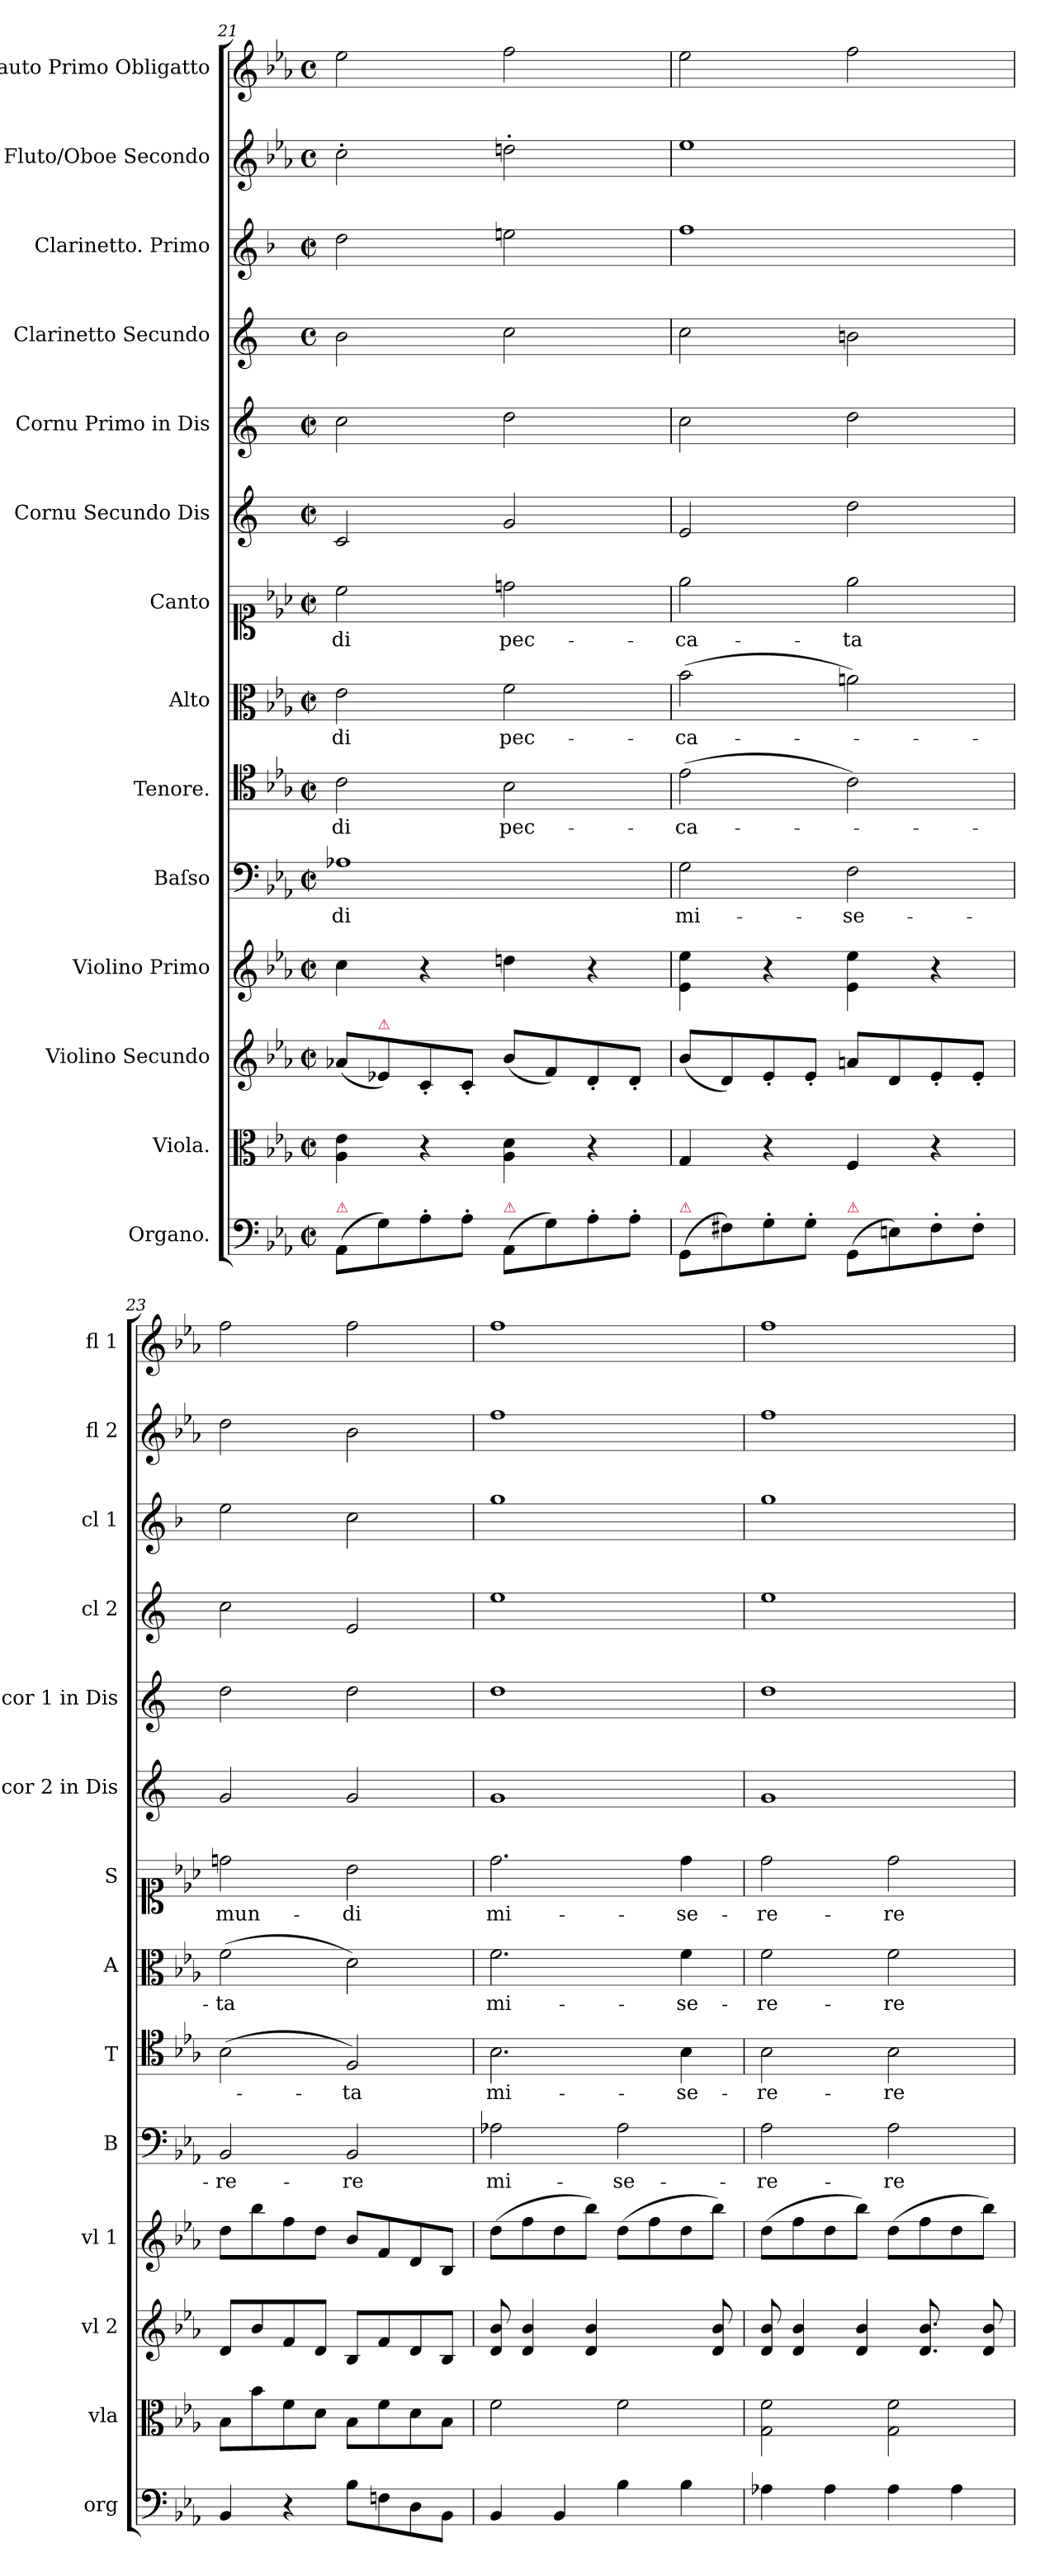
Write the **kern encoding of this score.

**kern	**kern	**kern	**kern	**dynam	**kern	**text	**kern	**text	**kern	**text	**kern	**text	**kern	**kern	**kern	**kern	**kern	**kern
*part14	*part13	*part12	*part11	*part11	*part10	*part10	*part9	*part9	*part8	*part8	*part7	*part7	*part6	*part5	*part4	*part3	*part2	*part1
*staff14	*staff13	*staff12	*staff11	*staff11	*staff10	*staff10	*staff9	*staff9	*staff8	*staff8	*staff7	*staff7	*staff6	*staff5	*staff4	*staff3	*staff2	*staff1
*I"Organo.	*I"Viola.	*I"Violino Secundo	*I"Violino Primo	*	*I"Baſso	*	*I"Tenore.	*	*I"Alto	*	*I"Canto	*	*I"Cornu Secundo Dis	*I"Cornu Primo in Dis	*I"Clarinetto Secundo	*I"Clarinetto. Primo	*I"Fluto/Oboe Secondo	*I"Flauto Primo Obligatto
*I'org	*I'vla	*I'vl 2	*I'vl 1	*	*I'B	*	*I'T	*	*I'A	*	*I'S	*	*I'cor 2 in Dis	*I'cor 1 in Dis	*I'cl 2	*I'cl 1	*I'fl 2	*I'fl 1
*clefF4	*clefC3	*clefG2	*clefG2	*	*clefF4	*	*clefC4	*	*clefC3	*	*clefC1	*	*clefG2	*clefG2	*clefG2	*clefG2	*clefG2	*clefG2
*	*	*	*	*	*	*	*	*	*	*	*	*	*ITrd-2c-3	*ITrd-2c-3	*ITrd1c2	*ITrd1c2	*	*
*k[b-e-a-]	*k[b-e-a-]	*k[b-e-a-]	*k[b-e-a-]	*	*k[b-e-a-]	*	*k[b-e-a-]	*	*k[b-e-a-]	*	*k[b-e-a-]	*	*k[b-e-a-]	*k[b-e-a-]	*k[b-e-]	*k[b-e-a-]	*k[b-e-a-]	*k[b-e-a-]
*E-:	*E-:	*E-:	*E-:	*	*E-:	*	*E-:	*	*E-:	*	*E-:	*	*	*	*	*E-:	*E-:	*E-:
*M2/2	*M2/2	*M2/2	*M2/2	*	*M2/2	*	*M2/2	*	*M2/2	*	*M2/2	*	*M2/2	*M2/2	*M2/2	*M2/2	*M2/2	*M2/2
*met(c|)	*met(c|)	*met(c|)	*met(c|)	*	*met(c|)	*	*met(c|)	*	*met(c|)	*	*met(c|)	*	*met(c|)	*met(c|)	*met(c)	*met(c|)	*met(c)	*met(c)
=21	=21	=21	=21	=21	=21	=21	=21	=21	=21	=21	=21	=21	=21	=21	=21	=21	=21	=21
!LO:TX:a:color=crimson:t=⚠	!	!	!	!	!	!	!	!	!	!	!	!	!	!	!	!	!	!
(8AA-/L	4A-\ 4e-\	(8a-X/L	4cc\	.	1A-X	-di	2c\	-di	2e-\	-di	2cc\	-di	2e-/	2ee-\	2a\	2cc\	2cc'\	2ee-\
!	!	!LO:TX:a:color=crimson:t=⚠	!	!	!	!	!	!	!	!	!	!	!	!	!	!	!	!
8G\)	.	8e-X/)	.	.	.	.	.	.	.	.	.	.	.	.	.	.	.	.
8A-'\	4r	8c'/	4r	.	.	.	.	.	.	.	.	.	.	.	.	.	.	.
8A-'\J	.	8c'/J	.	.	.	.	.	.	.	.	.	.	.	.	.	.	.	.
!LO:TX:a:color=crimson:t=⚠	!	!	!	!	!	!	!	!	!	!	!	!	!	!	!	!	!	!
(8AA-/L	4A-\ 4d\	(8b-/L	4ddn\	.	.	.	2B-\	pec-	2f\	pec-	2ddn\	pec-	2b-/	2ff\	2b-\	2ddn\	2ddn'\	2ff\
8G\)	.	8f/)	.	.	.	.	.	.	.	.	.	.	.	.	.	.	.	.
8A-'\	4r	8d'/	4r	.	.	.	.	.	.	.	.	.	.	.	.	.	.	.
8A-'\J	.	8d'/J	.	.	.	.	.	.	.	.	.	.	.	.	.	.	.	.
=22	=22	=22	=22	=22	=22	=22	=22	=22	=22	=22	=22	=22	=22	=22	=22	=22	=22	=22
!LO:TX:a:color=crimson:t=⚠	!	!	!	!	!	!	!	!	!	!	!	!	!	!	!	!	!	!
(8GG/L	4G/	(8b-/L	4e-\ 4ee-\	.	2G\	mi-	(2e-\	-ca-	(2b-\	-ca-	2ee-\	-ca-	2g/	2ee-\	2b-\	1ee-	1ee-	2ee-\
8F#X\)	.	8d/)	.	.	.	.	.	.	.	.	.	.	.	.	.	.	.	.
8G'\	4r	8e-'/	4r	.	.	.	.	.	.	.	.	.	.	.	.	.	.	.
8G'\J	.	8e-'/J	.	.	.	.	.	.	.	.	.	.	.	.	.	.	.	.
!LO:TX:a:color=crimson:t=⚠	!	!	!	!	!	!	!	!	!	!	!	!	!	!	!	!	!	!
(8GG/L	4F/	8an/L	4e-\ 4ee-\	.	2F\	-se-	2c\)	.	2an\)	.	2ee-\	-ta	2ff\	2ff\	2an\	.	.	2ff\
8En\)	.	8d/	.	.	.	.	.	.	.	.	.	.	.	.	.	.	.	.
8F#'\	4r	8e-'/	4r	.	.	.	.	.	.	.	.	.	.	.	.	.	.	.
8F#'\J	.	8e-'/J	.	.	.	.	.	.	.	.	.	.	.	.	.	.	.	.
=23	=23	=23	=23	=23	=23	=23	=23	=23	=23	=23	=23	=23	=23	=23	=23	=23	=23	=23
4BB-/	8B-\L	8d/L	8dd\L	.	2BB-/	-re-	(2B-\	.	(2f\	-ta	2ddn\	mun-	2b-/	2ff\	2b-\	2dd\	2dd\	2ff\
.	8b-\	8b-/	8bb-\	.	.	.	.	.	.	.	.	.	.	.	.	.	.	.
4r	8f\	8f/	8ff\	.	.	.	.	.	.	.	.	.	.	.	.	.	.	.
.	8d\J	8d/J	8dd\J	.	.	.	.	.	.	.	.	.	.	.	.	.	.	.
8B-\L	8B-\L	8B-/L	8b-/L	.	2BB-/	-re	2F/)	-ta	2d\)	.	2b-\	-di	2b-/	2ff\	2d/	2b-\	2b-\	2ff\
8Fn\	8f\	8f/	8f/	.	.	.	.	.	.	.	.	.	.	.	.	.	.	.
8D\	8d\	8d/	8d/	.	.	.	.	.	.	.	.	.	.	.	.	.	.	.
8BB-\J	8B-\J	8B-/J	8B-/J	.	.	.	.	.	.	.	.	.	.	.	.	.	.	.
=24	=24	=24	=24	=24	=24	=24	=24	=24	=24	=24	=24	=24	=24	=24	=24	=24	=24	=24
!	!	!	!	!LO:DY:a:rj	!	!LO:LY:i	!	!	!	!	!	!	!	!	!	!	!	!
4BB-/	2f\	8d/ 8b-/	(8dd\L	for	2A-X\	mi-	2.B-\	mi-	2.f\	mi-	2.dd\	mi-	1b-	1ff	1dd	1ff	1ff	1ff
.	.	4d/ 4b-/	8ff\	.	.	.	.	.	.	.	.	.	.	.	.	.	.	.
4BB-/	.	.	8dd\	.	.	.	.	.	.	.	.	.	.	.	.	.	.	.
.	.	4d/ 4b-/	8bb-\J)	.	.	.	.	.	.	.	.	.	.	.	.	.	.	.
!	!	!	!	!	!	!LO:LY:i	!	!	!	!	!	!	!	!	!	!	!	!
4B-\	2f\	.	(8dd\L	.	2A-\	-se-	.	.	.	.	.	.	.	.	.	.	.	.
.	.	4ryy	8ff\	.	.	.	.	.	.	.	.	.	.	.	.	.	.	.
4B-\	.	.	8dd\	.	.	.	4B-\	-se-	4f\	-se-	4dd\	-se-	.	.	.	.	.	.
.	.	8d/ 8b-/	8bb-\J)	.	.	.	.	.	.	.	.	.	.	.	.	.	.	.
=25	=25	=25	=25	=25	=25	=25	=25	=25	=25	=25	=25	=25	=25	=25	=25	=25	=25	=25
!	!	!	!	!	!	!LO:LY:i	!	!	!	!	!	!	!	!	!	!	!	!
4A-X\	2G\ 2f\	8d/ 8b-/	(8dd\L	.	2A-\	-re-	2B-\	-re-	2f\	-re-	2dd\	-re-	1b-	1ff	1dd	1ff	1ff	1ff
.	.	4d/ 4b-/	8ff\	.	.	.	.	.	.	.	.	.	.	.	.	.	.	.
4A-\	.	.	8dd\	.	.	.	.	.	.	.	.	.	.	.	.	.	.	.
.	.	4d/ 4b-/	8bb-\J)	.	.	.	.	.	.	.	.	.	.	.	.	.	.	.
!	!	!	!	!	!	!LO:LY:i	!	!	!	!	!	!	!	!	!	!	!	!
4A-\	2G\ 2f\	.	(8dd\L	.	2A-\	-re	2B-\	-re	2f\	-re	2dd\	-re	.	.	.	.	.	.
!	!	!LO:N:vis=8.	!	!	!	!	!	!	!	!	!	!	!	!	!	!	!	!
.	.	4d/ 4b-/	8ff\	.	.	.	.	.	.	.	.	.	.	.	.	.	.	.
4A-\	.	.	8dd\	.	.	.	.	.	.	.	.	.	.	.	.	.	.	.
.	.	8d/ 8b-/	8bb-\J)	.	.	.	.	.	.	.	.	.	.	.	.	.	.	.
=	=	=	=	=	=	=	=	=	=	=	=	=	=	=	=	=	=	=
*-	*-	*-	*-	*-	*-	*-	*-	*-	*-	*-	*-	*-	*-	*-	*-	*-	*-	*-
